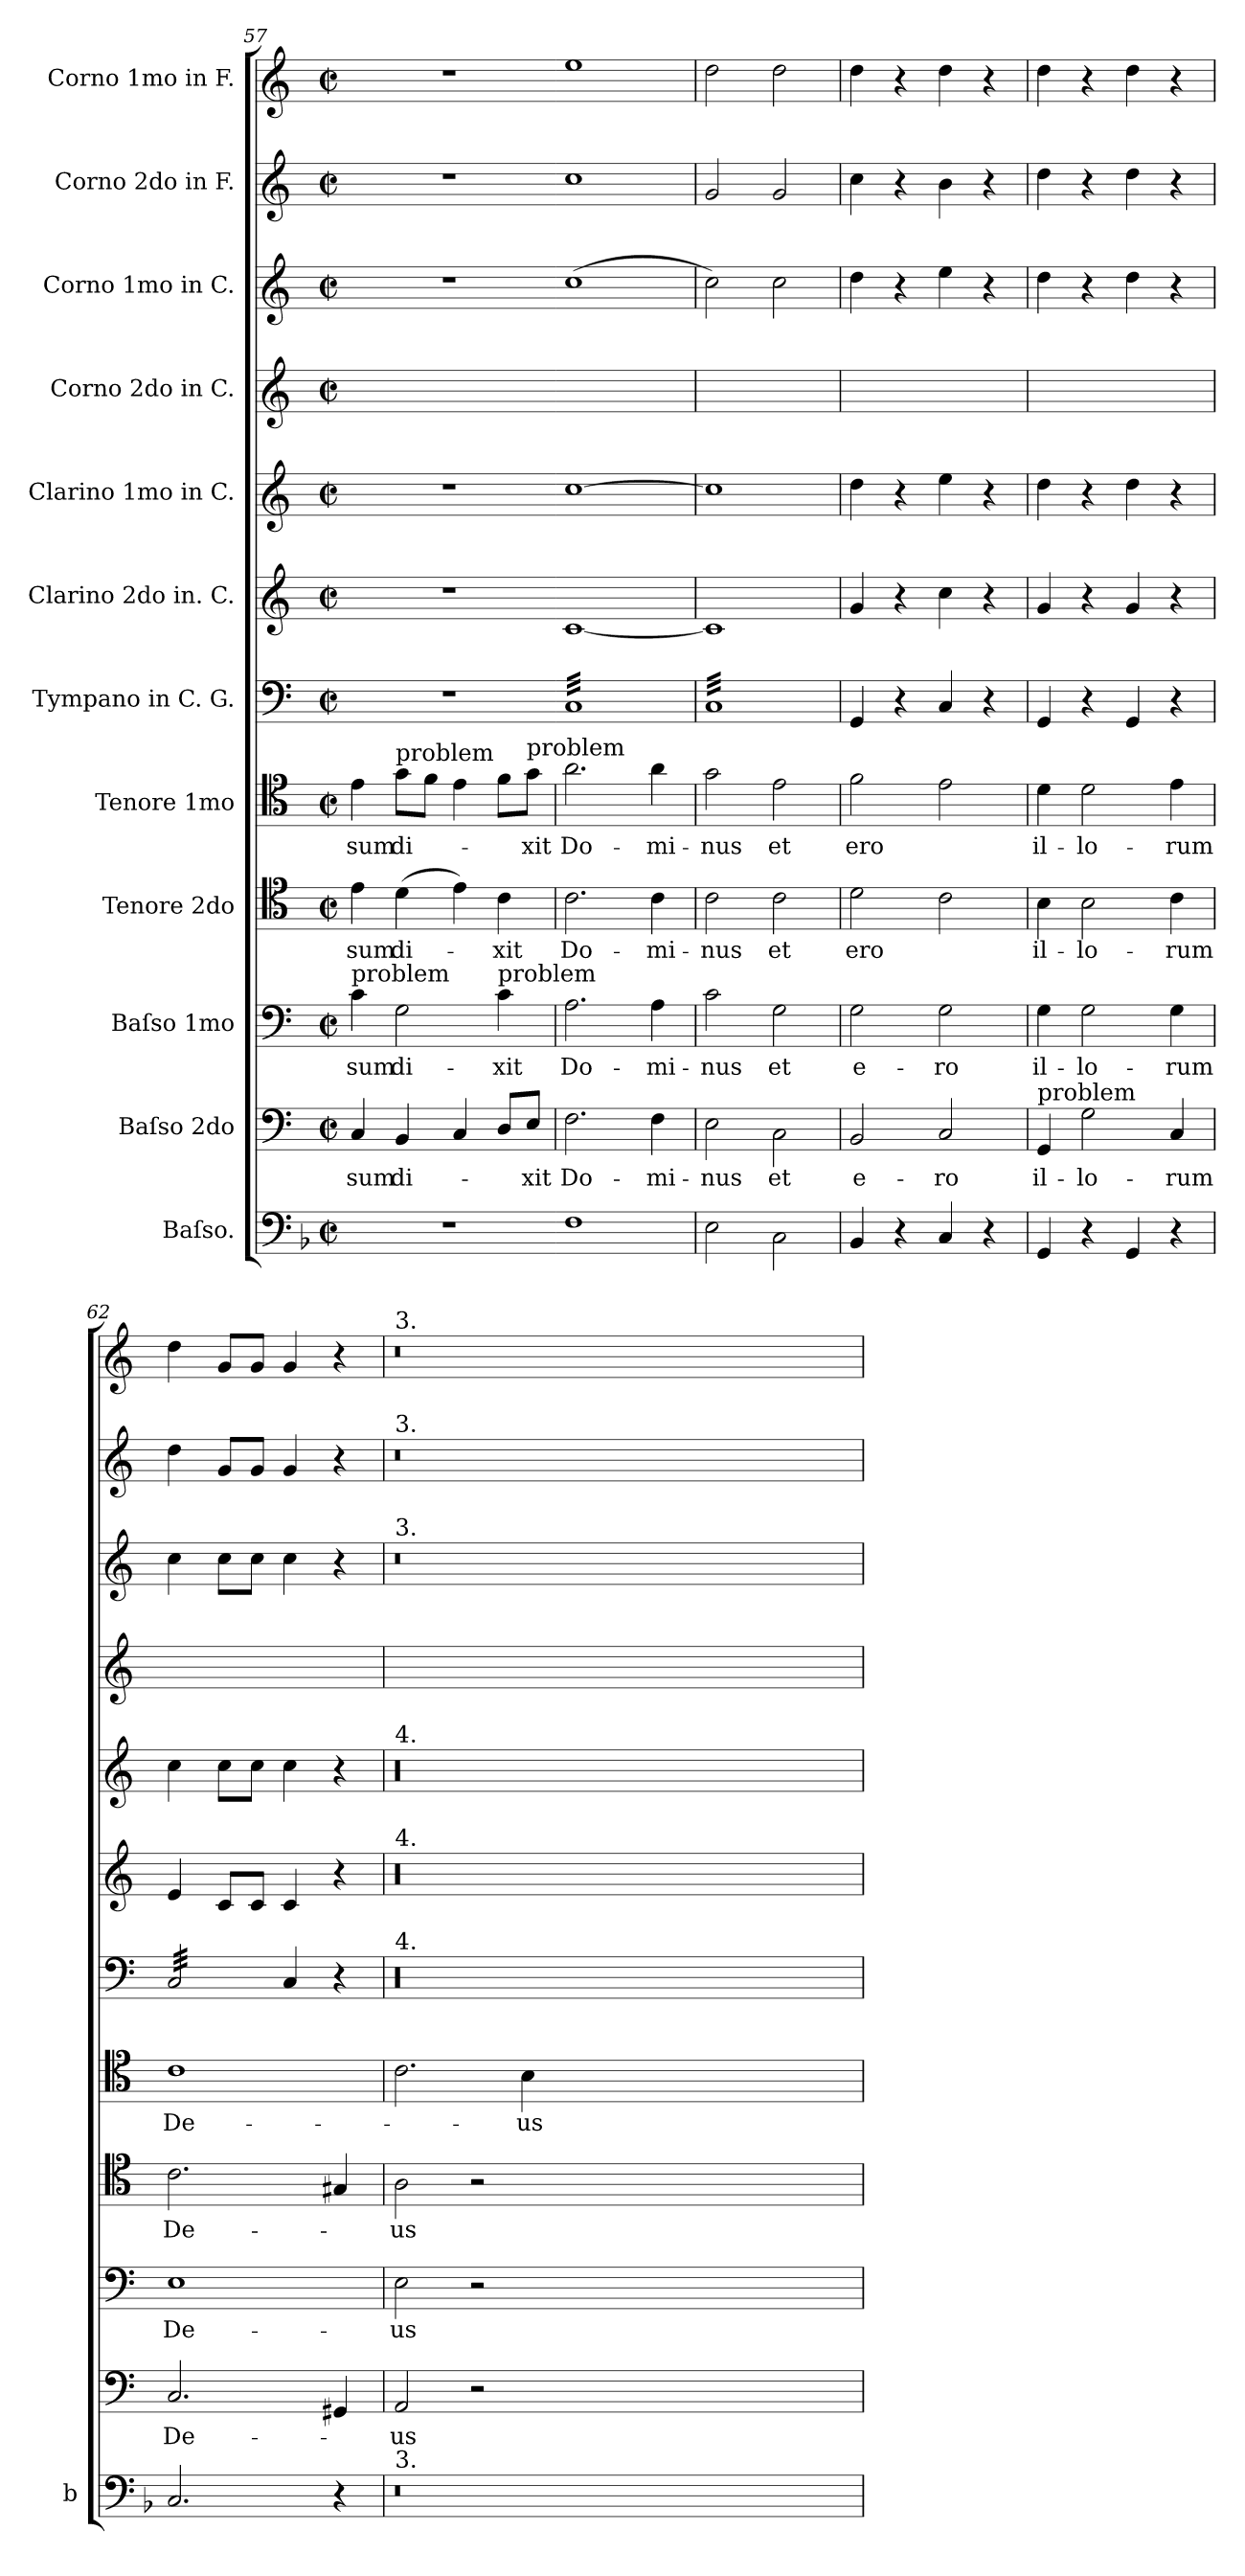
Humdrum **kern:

**kern	**kern	**text	**kern	**text	**kern	**text	**kern	**text	**kern	**kern	**kern	**kern	**kern	**kern	**kern
*part12	*part11	*part11	*part10	*part10	*part9	*part9	*part8	*part8	*part7	*part6	*part5	*part4	*part3	*part2	*part1
*staff12	*staff11	*staff11	*staff10	*staff10	*staff9	*staff9	*staff8	*staff8	*staff7	*staff6	*staff5	*staff4	*staff3	*staff2	*staff1
*I"Baſso.	*I"Baſso 2do	*	*I"Baſso 1mo	*	*I"Tenore 2do	*	*I"Tenore 1mo	*	*I"Tympano in C. G.	*I"Clarino 2do in. C.	*I"Clarino 1mo in C.	*I"Corno 2do in C.	*I"Corno 1mo in C.	*I"Corno 2do in F.	*I"Corno 1mo in F.
*I'b	*	*	*	*	*	*	*	*	*	*	*	*	*	*	*
*clefF4	*clefF4	*	*clefF4	*	*clefC4	*	*clefC4	*	*clefF4	*clefG2	*clefG2	*clefG2	*clefG2	*clefG2	*clefG2
*	*	*	*	*	*	*	*	*	*	*	*	*	*	*ITrd4c7	*ITrd4c7
*k[b-]	*k[]	*	*k[]	*	*k[]	*	*k[]	*	*k[]	*k[]	*k[]	*k[]	*k[]	*k[b-]	*k[b-]
*M2/2	*M2/2	*	*M2/2	*	*M2/2	*	*M2/2	*	*M2/2	*M2/2	*M2/2	*M2/2	*M2/2	*M2/2	*M2/2
*met(c|)	*met(c|)	*	*met(c|)	*	*met(c|)	*	*met(c|)	*	*met(c|)	*met(c|)	*met(c|)	*met(c|)	*met(c|)	*met(c|)	*met(c|)
=57	=57	=57	=57	=57	=57	=57	=57	=57	=57	=57	=57	=57	=57	=57	=57
!	!	!	!LO:TX:a:t=problem	!	!	!	!	!	!	!	!	!	!	!	!
1r	4C/	sum	4c\	sum	4e\	sum	4e\	-sum	1r	1r	1r	1ryy	1r	1r	1r
!	!	!	!	!	!	!	!LO:TX:a:t=problem	!	!	!	!	!	!	!	!
.	4BB/	di-	2G\	di-	(4d\	di-	8g\L	di-	.	.	.	.	.	.	.
.	.	.	.	.	.	.	8f\J	.	.	.	.	.	.	.	.
.	4C/	.	.	.	4e\)	.	4e\	.	.	.	.	.	.	.	.
!	!	!	!LO:TX:a:t=problem	!	!	!	!	!	!	!	!	!	!	!	!
.	8D/L	.	4c\	-xit	4c\	-xit	8f\L	.	.	.	.	.	.	.	.
!	!	!	!	!	!	!	!LO:TX:a:t=problem	!	!	!	!	!	!	!	!
.	8E/J	-xit	.	.	.	.	8g\J	-xit	.	.	.	.	.	.	.
=58	=58	=58||	=58	=58||	=58	=58||	=58	=58||	=58	=58||	=58	=58||	=58||	=58	=58||
*	*	*	*	*	*	*	*	*	*tremolo	*	*	*	*	*	*
1F	2.F\	Do-	2.A\	Do-	2.c\	Do-	2.a\	Do-	32C/LLL	[1c	[1cc	1ryy	(1cc	1f	1a
.	.	.	.	.	.	.	.	.	32C/	.	.	.	.	.	.
.	.	.	.	.	.	.	.	.	32C/	.	.	.	.	.	.
.	.	.	.	.	.	.	.	.	32C/	.	.	.	.	.	.
.	.	.	.	.	.	.	.	.	32C/	.	.	.	.	.	.
.	.	.	.	.	.	.	.	.	32C/	.	.	.	.	.	.
.	.	.	.	.	.	.	.	.	32C/	.	.	.	.	.	.
.	.	.	.	.	.	.	.	.	32C/	.	.	.	.	.	.
.	.	.	.	.	.	.	.	.	32C/	.	.	.	.	.	.
.	.	.	.	.	.	.	.	.	32C/	.	.	.	.	.	.
.	.	.	.	.	.	.	.	.	32C/	.	.	.	.	.	.
.	.	.	.	.	.	.	.	.	32C/	.	.	.	.	.	.
.	.	.	.	.	.	.	.	.	32C/	.	.	.	.	.	.
.	.	.	.	.	.	.	.	.	32C/	.	.	.	.	.	.
.	.	.	.	.	.	.	.	.	32C/	.	.	.	.	.	.
.	.	.	.	.	.	.	.	.	32C/	.	.	.	.	.	.
.	.	.	.	.	.	.	.	.	32C/	.	.	.	.	.	.
.	.	.	.	.	.	.	.	.	32C/	.	.	.	.	.	.
.	.	.	.	.	.	.	.	.	32C/	.	.	.	.	.	.
.	.	.	.	.	.	.	.	.	32C/	.	.	.	.	.	.
.	.	.	.	.	.	.	.	.	32C/	.	.	.	.	.	.
.	.	.	.	.	.	.	.	.	32C/	.	.	.	.	.	.
.	.	.	.	.	.	.	.	.	32C/	.	.	.	.	.	.
.	.	.	.	.	.	.	.	.	32C/	.	.	.	.	.	.
.	4F\	-mi-	4A\	-mi-	4c\	-mi-	4a\	-mi-	32C/	.	.	.	.	.	.
.	.	.	.	.	.	.	.	.	32C/	.	.	.	.	.	.
.	.	.	.	.	.	.	.	.	32C/	.	.	.	.	.	.
.	.	.	.	.	.	.	.	.	32C/	.	.	.	.	.	.
.	.	.	.	.	.	.	.	.	32C/	.	.	.	.	.	.
.	.	.	.	.	.	.	.	.	32C/	.	.	.	.	.	.
.	.	.	.	.	.	.	.	.	32C/	.	.	.	.	.	.
.	.	.	.	.	.	.	.	.	32C/JJJ	.	.	.	.	.	.
=59	=59	=59	=59	=59	=59	=59	=59	=59	=59	=59	=59	=59	=59	=59	=59
2E\	2E\	-nus	2c\	-nus	2c\	-nus	2g\	-nus	32C/LLL	1c]	1cc]	1ryy	2cc\)	2c/	2g\
.	.	.	.	.	.	.	.	.	32C/	.	.	.	.	.	.
.	.	.	.	.	.	.	.	.	32C/	.	.	.	.	.	.
.	.	.	.	.	.	.	.	.	32C/	.	.	.	.	.	.
.	.	.	.	.	.	.	.	.	32C/	.	.	.	.	.	.
.	.	.	.	.	.	.	.	.	32C/	.	.	.	.	.	.
.	.	.	.	.	.	.	.	.	32C/	.	.	.	.	.	.
.	.	.	.	.	.	.	.	.	32C/	.	.	.	.	.	.
.	.	.	.	.	.	.	.	.	32C/	.	.	.	.	.	.
.	.	.	.	.	.	.	.	.	32C/	.	.	.	.	.	.
.	.	.	.	.	.	.	.	.	32C/	.	.	.	.	.	.
.	.	.	.	.	.	.	.	.	32C/	.	.	.	.	.	.
.	.	.	.	.	.	.	.	.	32C/	.	.	.	.	.	.
.	.	.	.	.	.	.	.	.	32C/	.	.	.	.	.	.
.	.	.	.	.	.	.	.	.	32C/	.	.	.	.	.	.
.	.	.	.	.	.	.	.	.	32C/	.	.	.	.	.	.
2C\	2C\	et	2G\	et	2c\	et	2e\	et	32C/	.	.	.	2cc\	2c/	2g\
.	.	.	.	.	.	.	.	.	32C/	.	.	.	.	.	.
.	.	.	.	.	.	.	.	.	32C/	.	.	.	.	.	.
.	.	.	.	.	.	.	.	.	32C/	.	.	.	.	.	.
.	.	.	.	.	.	.	.	.	32C/	.	.	.	.	.	.
.	.	.	.	.	.	.	.	.	32C/	.	.	.	.	.	.
.	.	.	.	.	.	.	.	.	32C/	.	.	.	.	.	.
.	.	.	.	.	.	.	.	.	32C/	.	.	.	.	.	.
.	.	.	.	.	.	.	.	.	32C/	.	.	.	.	.	.
.	.	.	.	.	.	.	.	.	32C/	.	.	.	.	.	.
.	.	.	.	.	.	.	.	.	32C/	.	.	.	.	.	.
.	.	.	.	.	.	.	.	.	32C/	.	.	.	.	.	.
.	.	.	.	.	.	.	.	.	32C/	.	.	.	.	.	.
.	.	.	.	.	.	.	.	.	32C/	.	.	.	.	.	.
.	.	.	.	.	.	.	.	.	32C/	.	.	.	.	.	.
.	.	.	.	.	.	.	.	.	32C/JJJ	.	.	.	.	.	.
*	*	*	*	*	*	*	*	*	*Xtremolo	*	*	*	*	*	*
=60	=60	=60	=60	=60	=60	=60	=60	=60	=60	=60	=60	=60	=60	=60	=60
4BB-/	2BB/	e-	2G\	e-	2d\	ero	2f\	ero	4GG/	4g/	4dd\	1ryy	4dd\	4f\	4g\
4r	.	.	.	.	.	.	.	.	4r	4r	4r	.	4r	4r	4r
4C/	2C/	-ro	2G\	-ro	2c\	.	2e\	.	4C/	4cc\	4ee\	.	4ee\	4e\	4g\
4r	.	.	.	.	.	.	.	.	4r	4r	4r	.	4r	4r	4r
=61	=61	=61	=61	=61	=61	=61	=61	=61	=61	=61	=61	=61	=61	=61	=61
!	!LO:TX:a:t=problem	!	!	!	!	!	!	!	!	!	!	!	!	!	!
4GG/	4GG/	il-	4G\	il-	4B\	il-	4d\	il-	4GG/	4g/	4dd\	1ryy	4dd\	4g\	4g\
4r	2G\	-lo-	2G\	-lo-	2B\	-lo-	2d\	-lo-	4r	4r	4r	.	4r	4r	4r
4GG/	.	.	.	.	.	.	.	.	4GG/	4g/	4dd\	.	4dd\	4g\	4g\
4r	4C/	-rum	4G\	-rum	4c\	-rum	4e\	-rum	4r	4r	4r	.	4r	4r	4r
=62	=62	=62	=62	=62	=62	=62	=62	=62	=62	=62	=62	=62	=62	=62	=62
*	*	*	*	*	*	*	*	*	*tremolo	*	*	*	*	*	*
2.C/	2.C/	De-	1E	De-	2.c\	De-	1c	De-	32C/LLL	4e/	4cc\	1ryy	4cc\	4g\	4g\
.	.	.	.	.	.	.	.	.	32C/	.	.	.	.	.	.
.	.	.	.	.	.	.	.	.	32C/	.	.	.	.	.	.
.	.	.	.	.	.	.	.	.	32C/	.	.	.	.	.	.
.	.	.	.	.	.	.	.	.	32C/	.	.	.	.	.	.
.	.	.	.	.	.	.	.	.	32C/	.	.	.	.	.	.
.	.	.	.	.	.	.	.	.	32C/	.	.	.	.	.	.
.	.	.	.	.	.	.	.	.	32C/	.	.	.	.	.	.
.	.	.	.	.	.	.	.	.	32C/	8c/L	8cc\L	.	8cc\L	8c/L	8c/L
.	.	.	.	.	.	.	.	.	32C/	.	.	.	.	.	.
.	.	.	.	.	.	.	.	.	32C/	.	.	.	.	.	.
.	.	.	.	.	.	.	.	.	32C/	.	.	.	.	.	.
.	.	.	.	.	.	.	.	.	32C/	8c/J	8cc\J	.	8cc\J	8c/J	8c/J
.	.	.	.	.	.	.	.	.	32C/	.	.	.	.	.	.
.	.	.	.	.	.	.	.	.	32C/	.	.	.	.	.	.
.	.	.	.	.	.	.	.	.	32C/JJJ	.	.	.	.	.	.
*	*	*	*	*	*	*	*	*	*Xtremolo	*	*	*	*	*	*
.	.	.	.	.	.	.	.	.	4C/	4c/	4cc\	.	4cc\	4c/	4c/
4r	4GG#X/	.	.	.	4G#X/	.	.	.	4r	4r	4r	.	4r	4r	4r
=63	=63	=63	=63	=63	=63	=63	=63	=63	=63	=63	=63	=63	=63	=63	=63
!	!	!	!	!	!	!	!	!	!	!	!	!	!	!	!LO:TX:a:t=3.
!	!	!	!	!	!	!	!	!	!	!	!	!	!	!LO:TX:a:t=3.	!
!	!	!	!	!	!	!	!	!	!	!	!	!	!LO:TX:a:t=3.	!	!
!	!	!	!	!	!	!	!	!	!	!	!LO:TX:a:t=4.	!	!	!	!
!	!	!	!	!	!	!	!	!	!	!LO:TX:a:t=4.	!	!	!	!	!
!	!	!	!	!	!	!	!	!	!LO:TX:a:t=4.	!	!	!	!	!	!
!LO:TX:a:t=3.	!	!	!	!	!	!	!	!	!	!	!	!	!	!	!
0r	2AA/	-us	2E\	-us	2A\	-us	2.c\	.	00r	00r	00r	1ryy	0r	0r	0r
.	2r	.	2r	.	2r	.	.	.	.	.	.	.	.	.	.
.	.	.	.	.	.	.	4B\	-us	.	.	.	.	.	.	.
.	0.ryy	.	0.ryy	.	0.ryy	.	0.ryy	.	.	.	.	0.ryy	.	.	.
0ryy	.	.	.	.	.	.	.	.	.	.	.	.	0ryy	0ryy	0ryy
=	=	=	=	=	=	=	=	=	=	=	=	=	=	=	=
*-	*-	*-	*-	*-	*-	*-	*-	*-	*-	*-	*-	*-	*-	*-	*-
